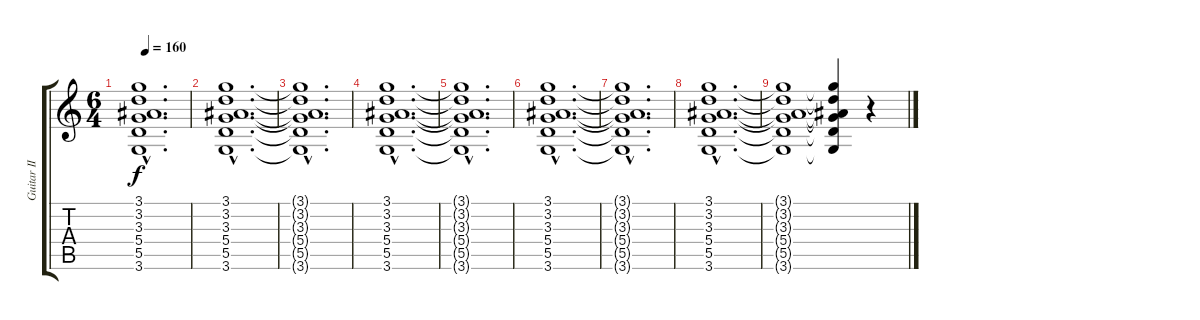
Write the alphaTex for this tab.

\track ("Guitar II" "Guitar II") {instrument distortionguitar}
\staff {score tabs}
\tuning (E4 B3 G3 D3 A2 E2) {hide}
\ts (6 4)
\tempo 160
\clef g2
\ks c
(3.1{hac t} 3.2{hac t} 3.3{hac t} 5.4{hac t} 5.5{hac t} 3.6{hac t}).1{d dy f} |
(3.1{hac} 3.2{hac} 3.3{hac} 5.4{hac} 5.5{hac} 3.6{hac}).1{d} |
(3.1{hac t} 3.2{hac t} 3.3{hac t} 5.4{hac t} 5.5{hac t} 3.6{hac t}).1{d} |
(3.1{hac} 3.2{hac} 3.3{hac} 5.4{hac} 5.5{hac} 3.6{hac}).1{d} |
(3.1{hac t} 3.2{hac t} 3.3{hac t} 5.4{hac t} 5.5{hac t} 3.6{hac t}).1{d} |
(3.1{hac} 3.2{hac} 3.3{hac} 5.4{hac} 5.5{hac} 3.6{hac}).1{d} |
(3.1{hac t} 3.2{hac t} 3.3{hac t} 5.4{hac t} 5.5{hac t} 3.6{hac t}).1{d} |
(3.1{hac} 3.2{hac} 3.3{hac} 5.4{hac} 5.5{hac} 3.6{hac}).1{d} |
(3.1{t} 3.2{t} 3.3{t} 5.4{t} 5.5{t} 3.6{t}).1 (3.1{t} 3.2{t} 3.3{t} 5.4{t} 5.5{t} 3.6{t}).4 r.4
